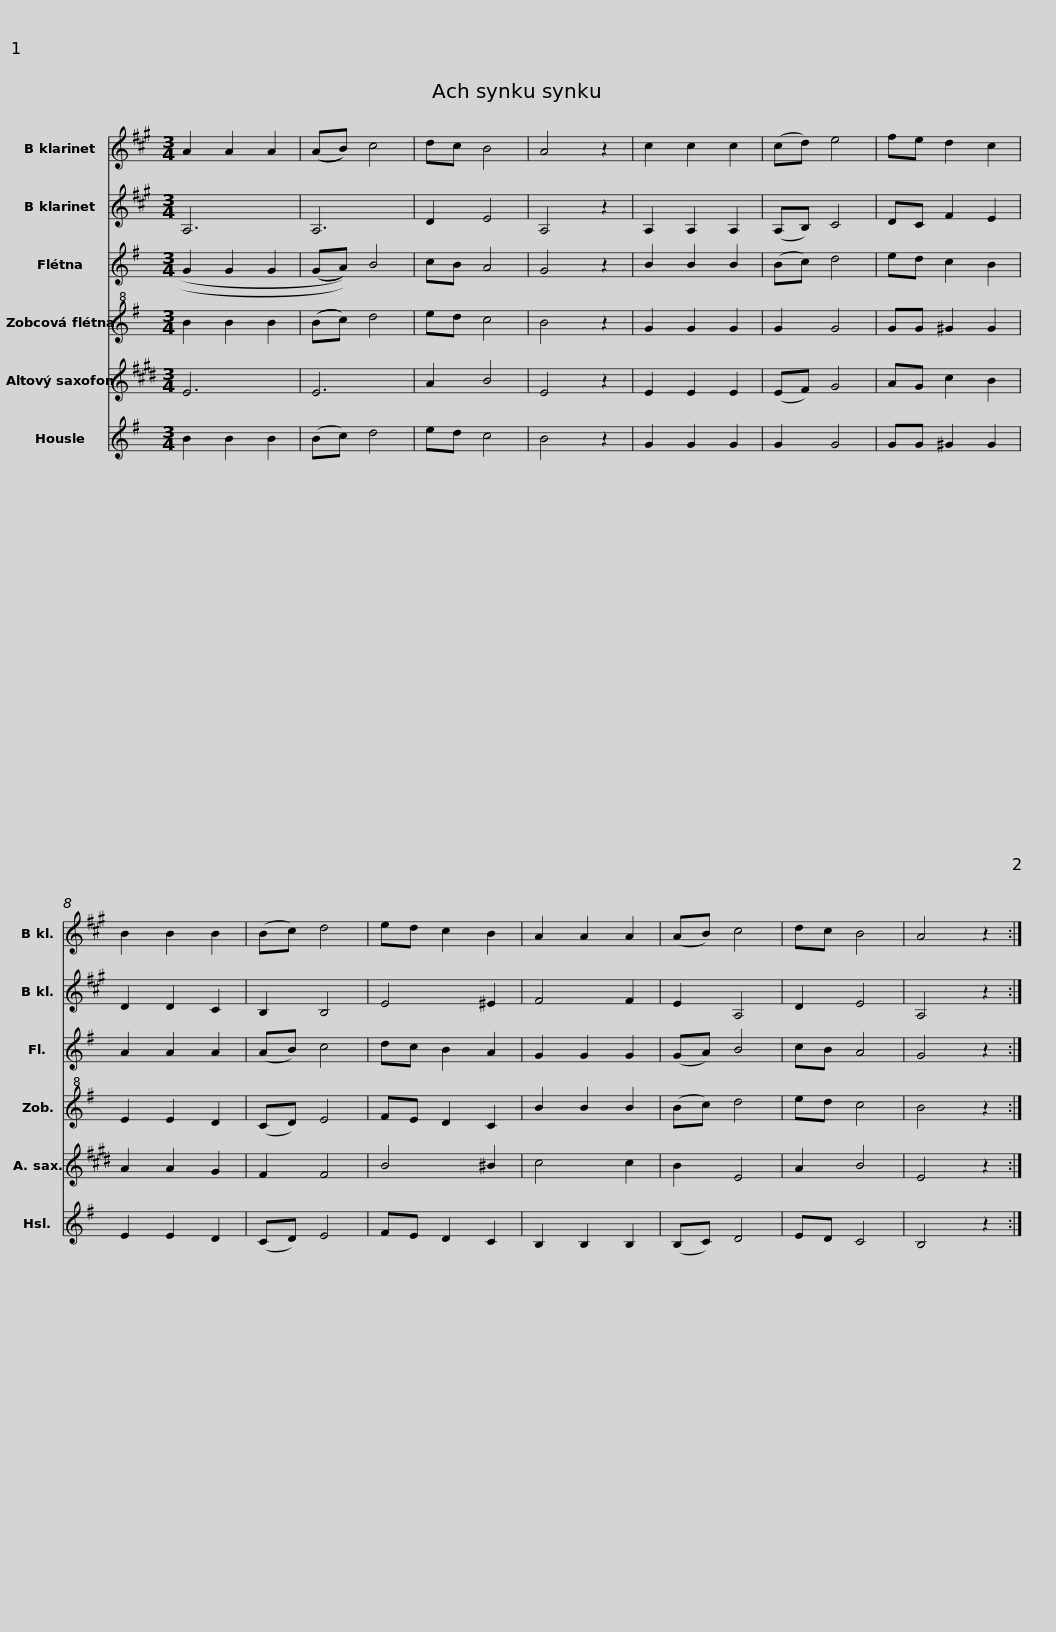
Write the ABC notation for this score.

X:1
%%score 1 2 3 4 5 6
L:1/8
M:3/4
I:linebreak $
K:G
V:1 treble transpose=-2
V:2 treble transpose=-2
V:3 treble
V:4 treble+8
V:5 treble transpose=-9
V:6 treble
V:1
[K:A] A2 A2 A2 | ((AB)) c4 | dc B4 | A4 z2 | c2 c2 c2 | %5
 (cd) e4 | fe d2 c2 | B2 B2 B2 | (Bc) d4 |$ ed c2 B2 | %10
 A2 A2 A2 | (AB) c4 | dc B4 | A4 z2 :| %14
V:2
[K:A] A,6 | A,6 | D2 E4 | A,4 z2 | A,2 A,2 A,2 | %5
 (A,B,) C4 | DC F2 E2 | D2 D2 C2 | B,2 B,4 |$ E4 ^E2 | %10
 F4 F2 | E2 A,4 | D2 E4 | A,4 z2 :| %14
V:3
 G2 G2 G2 | ((((GA)))) B4 | cB A4 | G4 z2 | B2 B2 B2 | %5
 (Bc) d4 | ed c2 B2 | A2 A2 A2 | (AB) c4 |$ dc B2 A2 | %10
 G2 G2 G2 | (GA) B4 | cB A4 | G4 z2 :| %14
V:4
 B2 B2 B2 | ((Bc)) d4 | ed c4 | B4 z2 | G2 G2 G2 | %5
 G2 G4 | GG ^G2 G2 | E2 E2 D2 | (CD) E4 |$ FE D2 C2 | %10
 B2 B2 B2 | (Bc) d4 | ed c4 | B4 z2 :| %14
V:5
[K:E] E6 | E6 | A2 B4 | E4 z2 | E2 E2 E2 | %5
 (EF) G4 | AG c2 B2 | A2 A2 G2 | F2 F4 |$ B4 ^B2 | %10
 c4 c2 | B2 E4 | A2 B4 | E4 z2 :| %14
V:6
 B2 B2 B2 | (Bc) d4 | ed c4 | B4 z2 | G2 G2 G2 | %5
 G2 G4 | GG ^G2 G2 | E2 E2 D2 | (CD) E4 |$ FE D2 C2 | %10
 B,2 B,2 B,2 | (B,C) D4 | ED C4 | B,4 z2 :| %14
